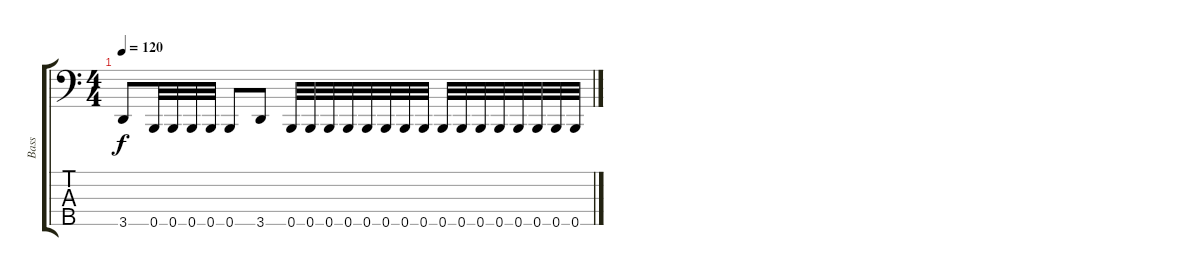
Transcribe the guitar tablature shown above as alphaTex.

\track ("Bass" "Bass") {instrument electricbasspick}
\staff {score tabs}
\tuning (G2 D2 A1 E1 B0) {hide}
\ts (4 4)
\tempo 120
\clef f4
\ks c
3.5.8{dy f} 0.5.32 0.5.32 0.5.32 0.5.32 0.5.8 3.5.8 0.5.32 0.5.32 0.5.32 0.5.32 0.5.32 0.5.32 0.5.32 0.5.32 0.5.32 0.5.32 0.5.32 0.5.32 0.5.32 0.5.32 0.5.32 0.5.32
